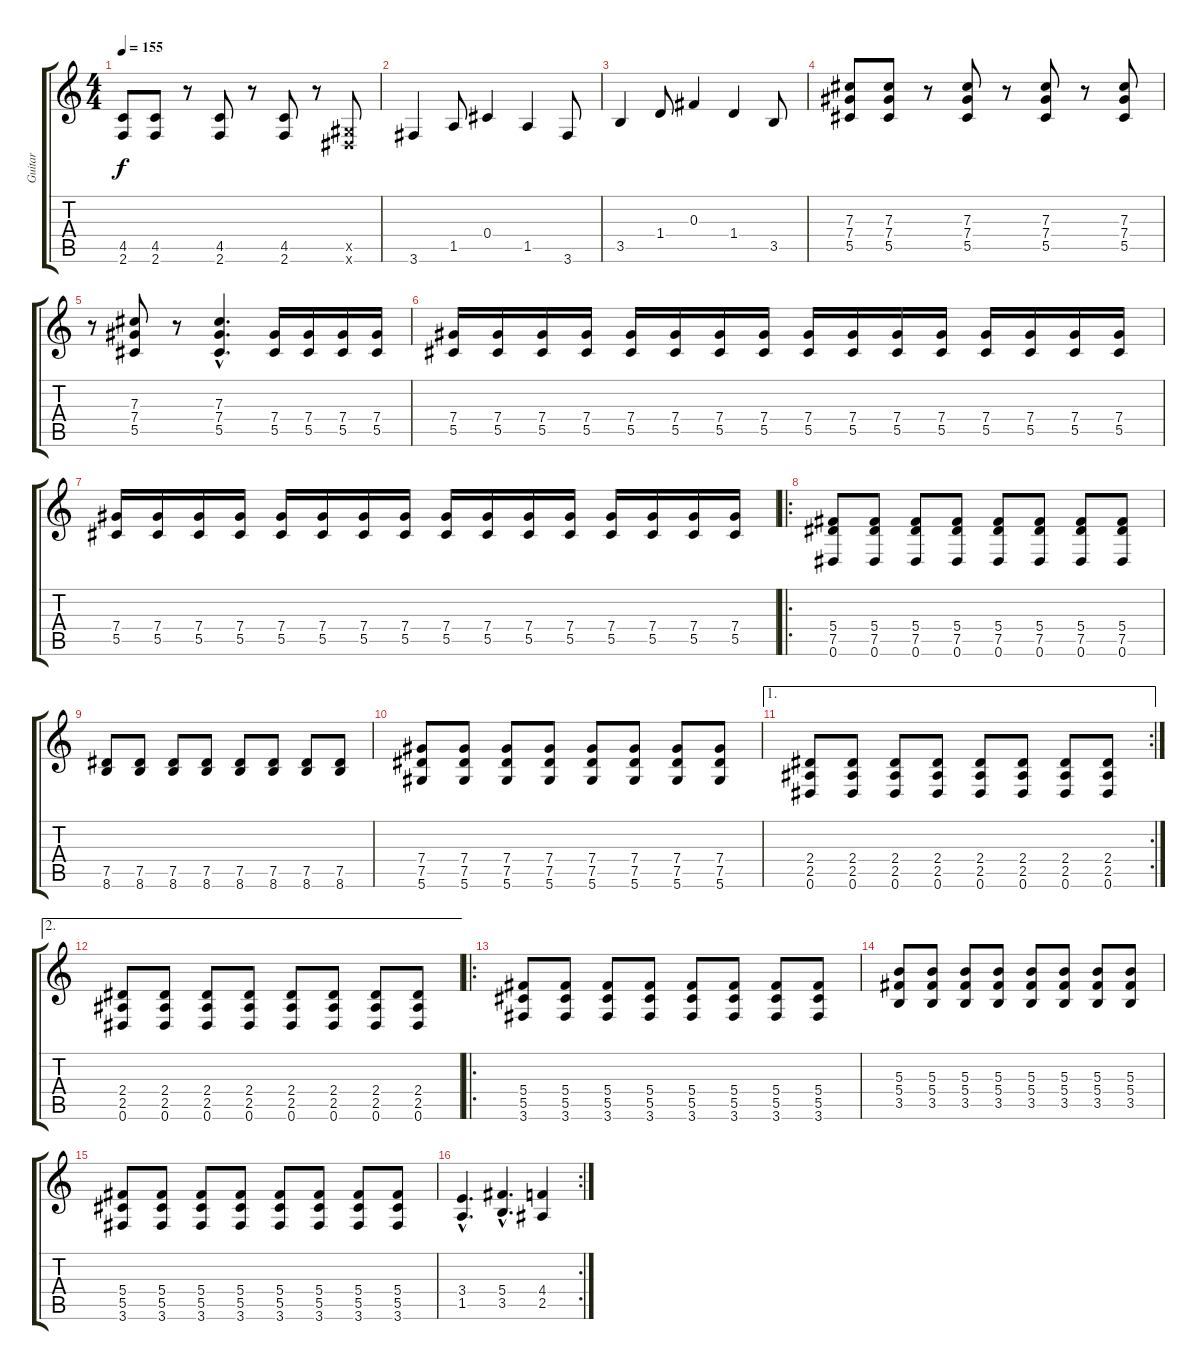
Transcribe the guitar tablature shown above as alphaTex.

\track ("Guitar" "Guitar") {instrument overdrivenguitar}
\staff {score tabs}
\tuning (Eb4 Bb3 Gb3 Db3 Ab2 Eb2) {hide}
\ts (4 4)
\tempo 155
\clef g2
\ks c
(4.5 2.6).8{dy f} (4.5 2.6).8 r.8 (4.5 2.6).8 r.8 (4.5 2.6).8 r.8 (0.5{x} 0.6{x}).8 |
3.6.4 1.5.8 0.4.4 1.5.4 3.6.8 |
3.5.4 1.4.8 0.3.4 1.4.4 3.5.8 |
(7.3 7.4 5.5).8 (7.3 7.4 5.5).8 r.8 (7.3 7.4 5.5).8 r.8 (7.3 7.4 5.5).8 r.8 (7.3 7.4 5.5).8 |
r.8 (7.3 7.4 5.5).8 r.8 (7.3{hac} 7.4{hac} 5.5{hac}).4{d} (7.4 5.5).16 (7.4 5.5).16 (7.4 5.5).16 (7.4 5.5).16 |
(7.4 5.5).16 (7.4 5.5).16 (7.4 5.5).16 (7.4 5.5).16 (7.4 5.5).16 (7.4 5.5).16 (7.4 5.5).16 (7.4 5.5).16 (7.4 5.5).16 (7.4 5.5).16 (7.4 5.5).16 (7.4 5.5).16 (7.4 5.5).16 (7.4 5.5).16 (7.4 5.5).16 (7.4 5.5).16 |
(7.4 5.5).16 (7.4 5.5).16 (7.4 5.5).16 (7.4 5.5).16 (7.4 5.5).16 (7.4 5.5).16 (7.4 5.5).16 (7.4 5.5).16 (7.4 5.5).16 (7.4 5.5).16 (7.4 5.5).16 (7.4 5.5).16 (7.4 5.5).16 (7.4 5.5).16 (7.4 5.5).16 (7.4 5.5).16 |
\ro
(5.4 7.5 0.6).8 (5.4 7.5 0.6).8 (5.4 7.5 0.6).8 (5.4 7.5 0.6).8 (5.4 7.5 0.6).8 (5.4 7.5 0.6).8 (5.4 7.5 0.6).8 (5.4 7.5 0.6).8 |
(7.5 8.6).8 (7.5 8.6).8 (7.5 8.6).8 (7.5 8.6).8 (7.5 8.6).8 (7.5 8.6).8 (7.5 8.6).8 (7.5 8.6).8 |
(7.4 7.5 5.6).8 (7.4 7.5 5.6).8 (7.4 7.5 5.6).8 (7.4 7.5 5.6).8 (7.4 7.5 5.6).8 (7.4 7.5 5.6).8 (7.4 7.5 5.6).8 (7.4 7.5 5.6).8 |
\ae 1
\rc 2
(2.4 2.5 0.6).8 (2.4 2.5 0.6).8 (2.4 2.5 0.6).8 (2.4 2.5 0.6).8 (2.4 2.5 0.6).8 (2.4 2.5 0.6).8 (2.4 2.5 0.6).8 (2.4 2.5 0.6).8 |
\ae 2
(2.4 2.5 0.6).8 (2.4 2.5 0.6).8 (2.4 2.5 0.6).8 (2.4 2.5 0.6).8 (2.4 2.5 0.6).8 (2.4 2.5 0.6).8 (2.4 2.5 0.6).8 (2.4 2.5 0.6).8 |
\ro
(5.4 5.5 3.6).8 (5.4 5.5 3.6).8 (5.4 5.5 3.6).8 (5.4 5.5 3.6).8 (5.4 5.5 3.6).8 (5.4 5.5 3.6).8 (5.4 5.5 3.6).8 (5.4 5.5 3.6).8 |
(5.3 5.4 3.5).8 (5.3 5.4 3.5).8 (5.3 5.4 3.5).8 (5.3 5.4 3.5).8 (5.3 5.4 3.5).8 (5.3 5.4 3.5).8 (5.3 5.4 3.5).8 (5.3 5.4 3.5).8 |
(5.4 5.5 3.6).8 (5.4 5.5 3.6).8 (5.4 5.5 3.6).8 (5.4 5.5 3.6).8 (5.4 5.5 3.6).8 (5.4 5.5 3.6).8 (5.4 5.5 3.6).8 (5.4 5.5 3.6).8 |
\rc 2
(3.4{hac} 1.5{hac}).4{d} (5.4{hac} 3.5{hac}).4{d} (4.4 2.5).4
